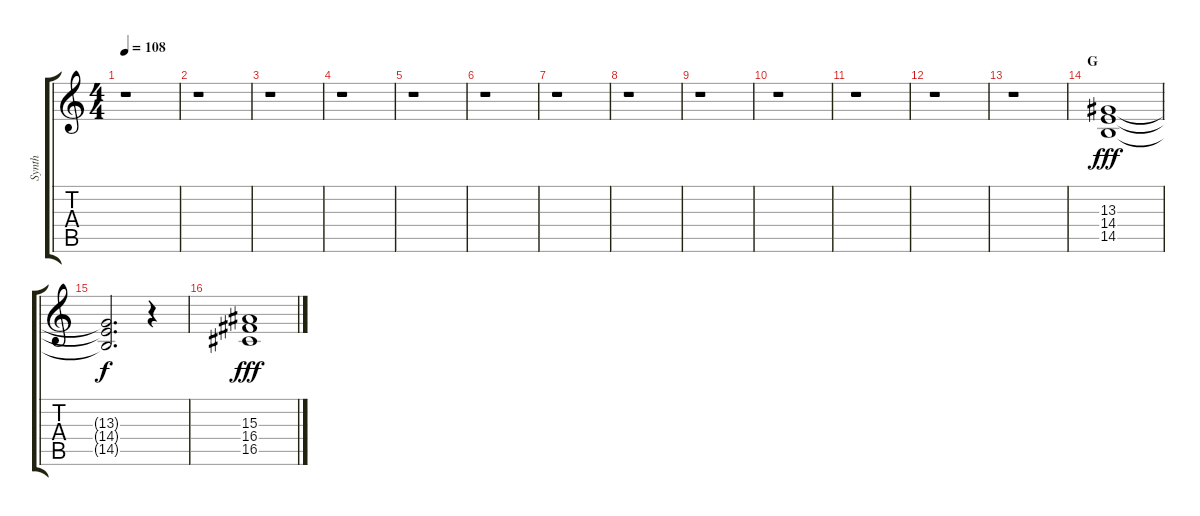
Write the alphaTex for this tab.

\track ("Synth" "Synth") {instrument brasssection}
\staff {score tabs}
\tuning (E4 B3 G3 D3 A2 E2) {hide}
\ts (4 4)
\tempo 108
\clef g2
\ks c
r.1{dy fff} |
r.1 |
r.1 |
r.1 |
r.1 |
r.1 |
r.1 |
r.1 |
r.1 |
r.1 |
r.1 |
r.1 |
r.1 |
\section ("" "G")
(13.3 14.4 14.5).1 |
(13.3{t} 14.4{t} 14.5{t}).2{d dy f} r.4 |
(15.3 16.4 16.5).1{dy fff}
